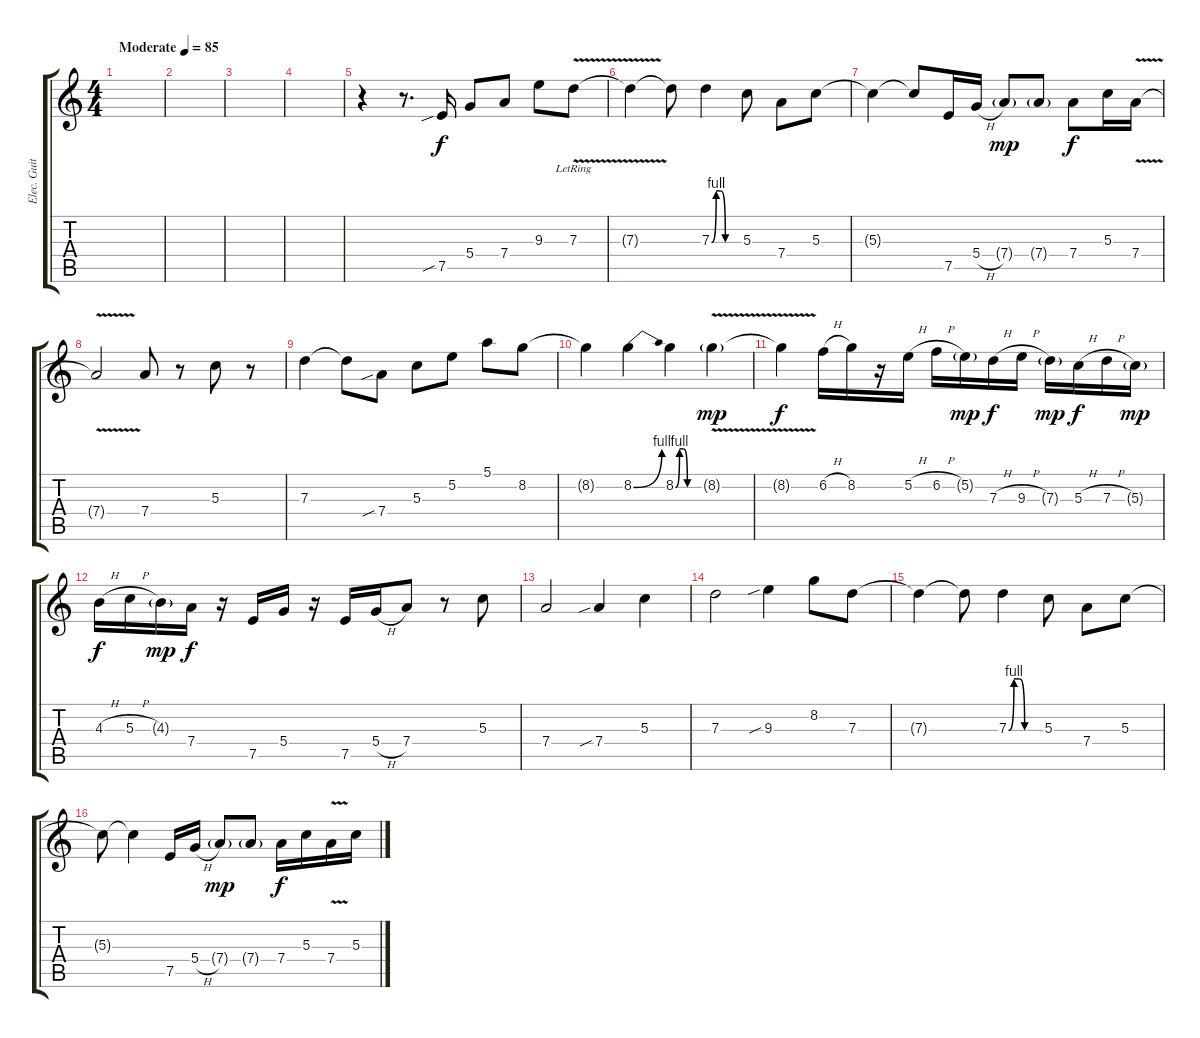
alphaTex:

\track ("Elec. Guitar - PEDRO MURTEIRA" "Elec. Guit") {instrument overdrivenguitar}
\staff {score tabs}
\tuning (E4 B3 G3 D3 A2 E2) {hide}
\ts (4 4)
\tempo (85 "Moderate")
\clef g2
\ks c
|
|
|
|
r.4 r.8{d} 7.5{sib}.16 5.4.8 7.4.8 9.3.8 7.3{v lr}.8 |
7.3{t}.4 7.3{t}.8 7.3{be (custom 0 0 10 4 20 4 30 0 60 0)}.4 5.3.8 7.4.8 5.3.8 |
5.3{t}.4 5.3{t}.8 7.5.16 5.4{h}.16 7.4{g}.8{dy mp} 7.4{g}.8 7.4.8{dy f} 5.3.16 7.4{v}.16 |
7.4{t}.2 7.4.8 r.8 5.3.8 r.8 |
7.3.4 7.3{t}.8 7.4{sib}.8 5.3.8 5.2.8 5.1.8 8.2.8 |
8.2{t}.4 8.2{be (bend 0 0 60 4)}.4 8.2{be (custom 0 0 10 4 20 4 30 0 60 0)}.4 8.2{v g}.4{dy mp} |
8.2{t}.4{dy f} 6.2{h}.16 8.2.16 r.16 5.2{h}.16 6.2{h}.16 5.2{g}.16{dy mp} 7.3{h}.16{dy f} 9.3{h}.16 7.3{g}.16{dy mp} 5.3{h}.16{dy f} 7.3{h}.16 5.3{g}.16{dy mp} |
4.3{h}.16{dy f} 5.3{h}.16 4.3{g}.16{dy mp} 7.4.16{dy f} r.16 7.5.16 5.4.16 r.16 7.5.16 5.4{h}.16 7.4.8 r.8 5.3.8 |
7.4.2 7.4{sib}.4 5.3.4 |
7.3.2 9.3{sib}.4 8.2.8 7.3.8 |
7.3{t}.4 7.3{t}.8 7.3{be (custom 0 0 10 4 20 4 30 0 60 0)}.4 5.3.8 7.4.8 5.3.8 |
5.3{t}.8 5.3{t}.4 7.5.16 5.4{h}.16 7.4{g}.8{dy mp} 7.4{g}.8 7.4.16{dy f} 5.3.16 7.4{v}.16 5.3{h}.16
